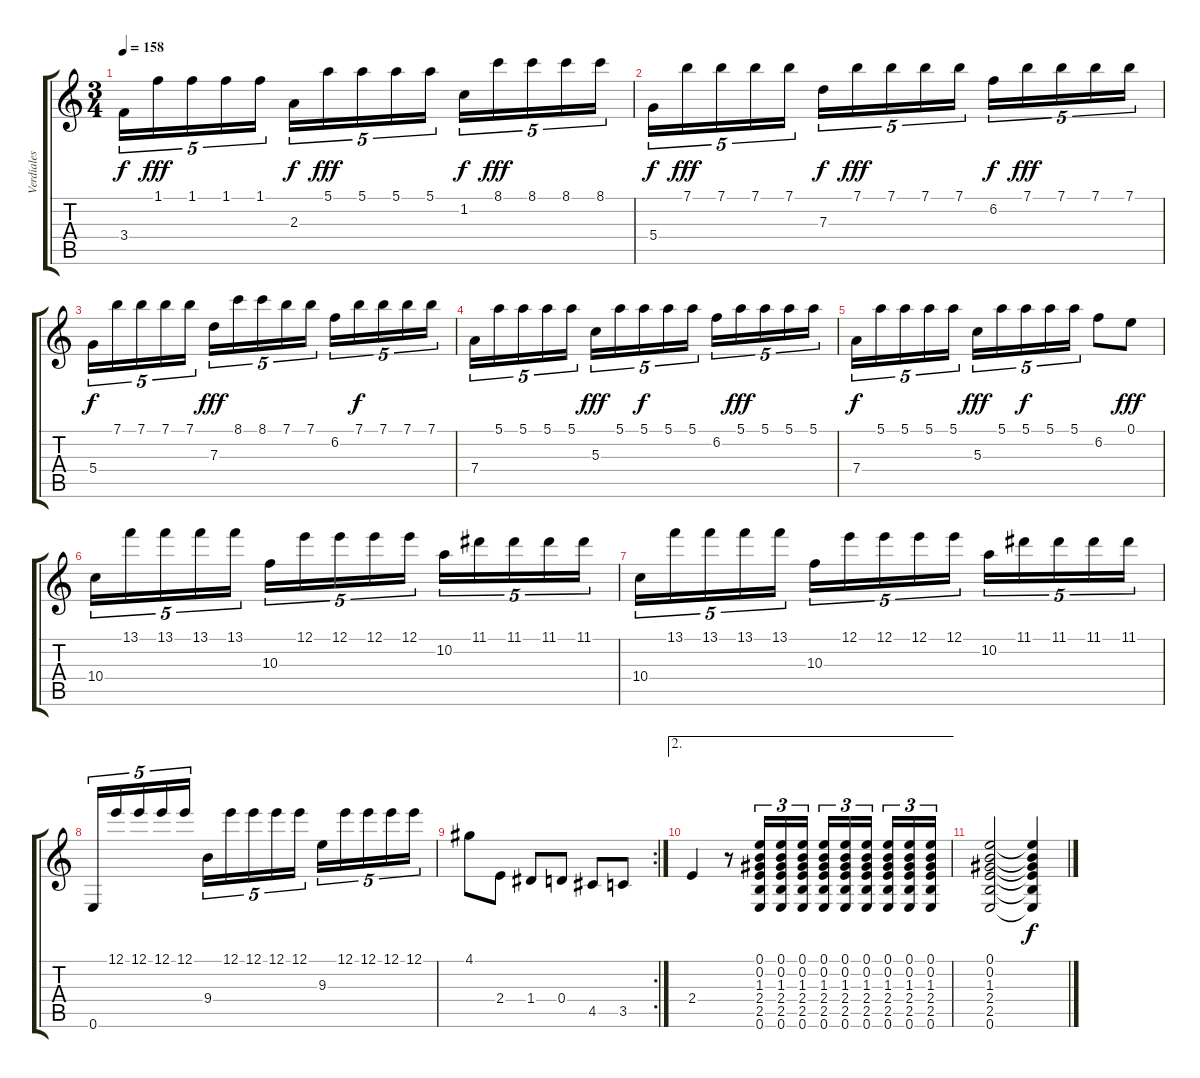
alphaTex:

\track ("Verdiales" "Verdiales") {instrument acousticguitarnylon}
\staff {score tabs}
\tuning (E4 B3 G3 D3 A2 E2) {hide}
\ts (3 4)
\tempo 158
\clef g2
\ks c
3.4.16{tu (5 4) dy f} 1.1.16{tu (5 4) dy fff} 1.1.16{tu (5 4)} 1.1.16{tu (5 4)} 1.1.16{tu (5 4)} 2.3.16{tu (5 4) dy f} 5.1.16{tu (5 4) dy fff} 5.1.16{tu (5 4)} 5.1.16{tu (5 4)} 5.1.16{tu (5 4)} 1.2.16{tu (5 4) dy f} 8.1.16{tu (5 4) dy fff} 8.1.16{tu (5 4)} 8.1.16{tu (5 4)} 8.1.16{tu (5 4)} |
5.4.16{tu (5 4) dy f} 7.1.16{tu (5 4) dy fff} 7.1.16{tu (5 4)} 7.1.16{tu (5 4)} 7.1.16{tu (5 4)} 7.3.16{tu (5 4) dy f} 7.1.16{tu (5 4) dy fff} 7.1.16{tu (5 4)} 7.1.16{tu (5 4)} 7.1.16{tu (5 4)} 6.2.16{tu (5 4) dy f} 7.1.16{tu (5 4) dy fff} 7.1.16{tu (5 4)} 7.1.16{tu (5 4)} 7.1.16{tu (5 4)} |
5.4.16{tu (5 4) dy f} 7.1.16{tu (5 4)} 7.1.16{tu (5 4)} 7.1.16{tu (5 4)} 7.1.16{tu (5 4)} 7.3.16{tu (5 4) dy fff} 8.1.16{tu (5 4)} 8.1.16{tu (5 4)} 7.1.16{tu (5 4)} 7.1.16{tu (5 4)} 6.2.16{tu (5 4)} 7.1.16{tu (5 4) dy f} 7.1.16{tu (5 4)} 7.1.16{tu (5 4)} 7.1.16{tu (5 4)} |
7.4.16{tu (5 4)} 5.1.16{tu (5 4)} 5.1.16{tu (5 4)} 5.1.16{tu (5 4)} 5.1.16{tu (5 4)} 5.3.16{tu (5 4) dy fff} 5.1.16{tu (5 4)} 5.1.16{tu (5 4) dy f} 5.1.16{tu (5 4)} 5.1.16{tu (5 4)} 6.2.16{tu (5 4)} 5.1.16{tu (5 4) dy fff} 5.1.16{tu (5 4)} 5.1.16{tu (5 4)} 5.1.16{tu (5 4)} |
7.4.16{tu (5 4) dy f} 5.1.16{tu (5 4)} 5.1.16{tu (5 4)} 5.1.16{tu (5 4)} 5.1.16{tu (5 4)} 5.3.16{tu (5 4) dy fff} 5.1.16{tu (5 4)} 5.1.16{tu (5 4) dy f} 5.1.16{tu (5 4)} 5.1.16{tu (5 4)} 6.2.8 0.1.8{dy fff} |
10.4.16{tu (5 4)} 13.1.16{tu (5 4)} 13.1.16{tu (5 4)} 13.1.16{tu (5 4)} 13.1.16{tu (5 4)} 10.3.16{tu (5 4)} 12.1.16{tu (5 4)} 12.1.16{tu (5 4)} 12.1.16{tu (5 4)} 12.1.16{tu (5 4)} 10.2.16{tu (5 4)} 11.1.16{tu (5 4)} 11.1.16{tu (5 4)} 11.1.16{tu (5 4)} 11.1.16{tu (5 4)} |
10.4.16{tu (5 4)} 13.1.16{tu (5 4)} 13.1.16{tu (5 4)} 13.1.16{tu (5 4)} 13.1.16{tu (5 4)} 10.3.16{tu (5 4)} 12.1.16{tu (5 4)} 12.1.16{tu (5 4)} 12.1.16{tu (5 4)} 12.1.16{tu (5 4)} 10.2.16{tu (5 4)} 11.1.16{tu (5 4)} 11.1.16{tu (5 4)} 11.1.16{tu (5 4)} 11.1.16{tu (5 4)} |
0.6.16{tu (5 4)} 12.1.16{tu (5 4)} 12.1.16{tu (5 4)} 12.1.16{tu (5 4)} 12.1.16{tu (5 4)} 9.4.16{tu (5 4)} 12.1.16{tu (5 4)} 12.1.16{tu (5 4)} 12.1.16{tu (5 4)} 12.1.16{tu (5 4)} 9.3.16{tu (5 4)} 12.1.16{tu (5 4)} 12.1.16{tu (5 4)} 12.1.16{tu (5 4)} 12.1.16{tu (5 4)} |
\rc 2
4.1.8 2.4.8 1.4.8 0.4.8 4.5.8 3.5.8 |
\ae 2
2.4.4 r.8 (0.1 0.2 1.3 2.4 2.5 0.6).16{tu (3 2)} (0.1 0.2 1.3 2.4 2.5 0.6).16{tu (3 2)} (0.1 0.2 1.3 2.4 2.5 0.6).16{tu (3 2)} (0.1 0.2 1.3 2.4 2.5 0.6).16{tu (3 2)} (0.1 0.2 1.3 2.4 2.5 0.6).16{tu (3 2)} (0.1 0.2 1.3 2.4 2.5 0.6).16{tu (3 2)} (0.1 0.2 1.3 2.4 2.5 0.6).16{tu (3 2)} (0.1 0.2 1.3 2.4 2.5 0.6).16{tu (3 2)} (0.1 0.2 1.3 2.4 2.5 0.6).16{tu (3 2)} |
(0.1 0.2 1.3 2.4 2.5 0.6).2 (0.1{t} 0.2{t} 1.3{t} 2.4{t} 2.5{t} 0.6{t}).4{dy f}
